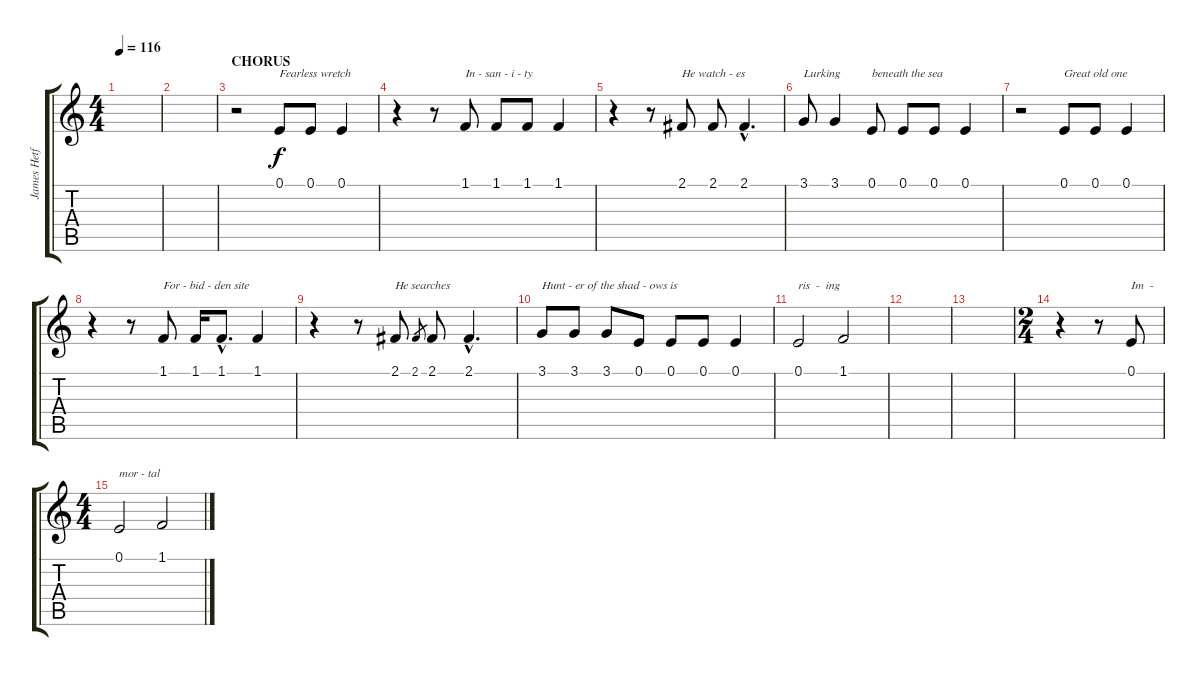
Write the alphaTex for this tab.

\track ("James Hetfeild (Vocals)" "James Hetf") {instrument cello}
\staff {score tabs}
\tuning (E4 B3 G3 D3 A2 D2) {hide}
\ts (4 4)
\tempo 116
\clef g2
\ks c
|
|
\section ("" "CHORUS")
r.2 0.1.8{txt "Fearless wretch"} 0.1.8 0.1.4 |
r.4 r.8 1.1.8{txt "In - san - i - ty"} 1.1.8 1.1.8 1.1.4 |
r.4 r.8 2.1.8{txt "He watch - es"} 2.1.8 2.1{hac}.4{d} |
3.1.8{txt "Lurking"} 3.1.4 0.1.8{txt "beneath the sea"} 0.1.8 0.1.8 0.1.4 |
r.2 0.1.8{txt "Great old one"} 0.1.8 0.1.4 |
r.4 r.8 1.1.8{txt "For - bid - den site"} 1.1.16 1.1{hac}.8{d} 1.1.4 |
r.4 r.8 2.1.8{txt "He searches"} 2.1.8{gr} 2.1.8 2.1{hac}.4{d} |
3.1.8{txt "Hunt - er of the shad - ows is"} 3.1.8 3.1.8 0.1.8 0.1.8 0.1.8 0.1.4 |
0.1.2{txt "ris  -  ing"} 1.1.2 |
|
|
\ts (2 4)
r.4 r.8 0.1.8{txt "Im  -"} |
\ts (4 4)
0.1.2{txt "mor - tal"} 1.1.2
